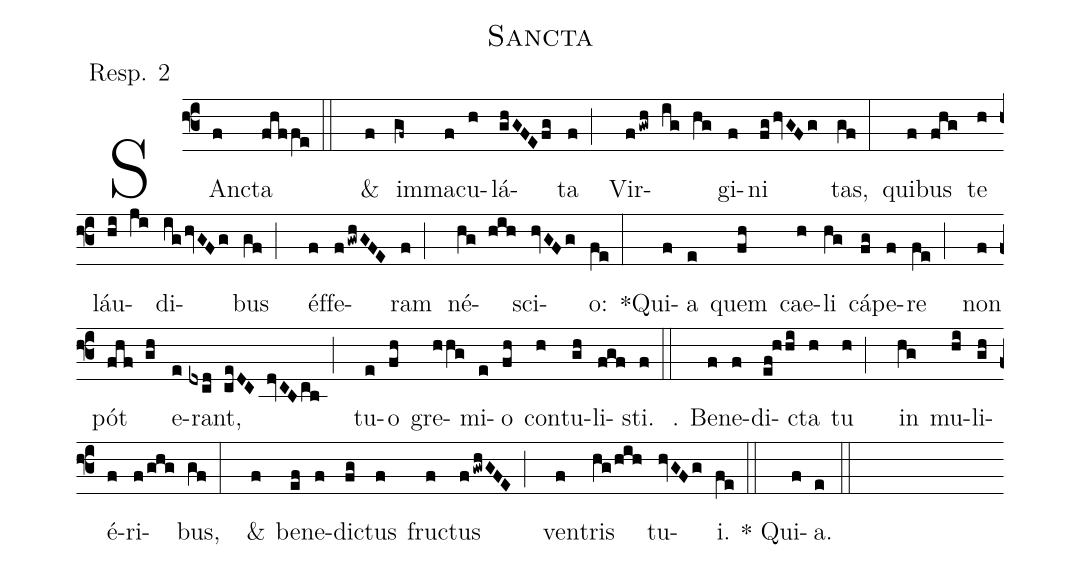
name: Sancta;
annotation:Resp. 2;
%%
(f3)
SAn(f)cta(fhffe::) &(f) im(gf~)ma(f)cu(h)lá(ghGFEfg)ta(f;) Vir(fgwh ig hg)gi(f)ni(fghvGFg) tas,(gf:) qui(f)bus(fhg) te(h) láu(hi ji)di(ighvGFg)bus(gf;) éf(f)fe(fgwhGFE)ram(f;) né(hg hih)sci(hvGFg)o:(fe:) *Qui(f)a(e) quem(fh) cae(h)li(hg) cá(fg)pe(f)re(fe;) non(f) pót(fhf gh) e(e)rant,(dxcd ceDC dvCBcb;) tu(e)o(fh) gre(hhg)mi(e)o(fh) con(h)tu(gh)li(fgf)sti.(f::) ℣. Be(f)ne(f)di(ef!hhi)cta(h) tu(h;) in(hg) mu(hi)li(gh)é(f)ri(f/ghg)bus,(gf:) &(f) be(ef)ne(f)dic(fg)tus(f) fruc(f)tus(fgwhGFE;) ven(f)tris(hg/hih) tu(hvGFg)i.(fe::)
* Qui(f)a.(e::)
